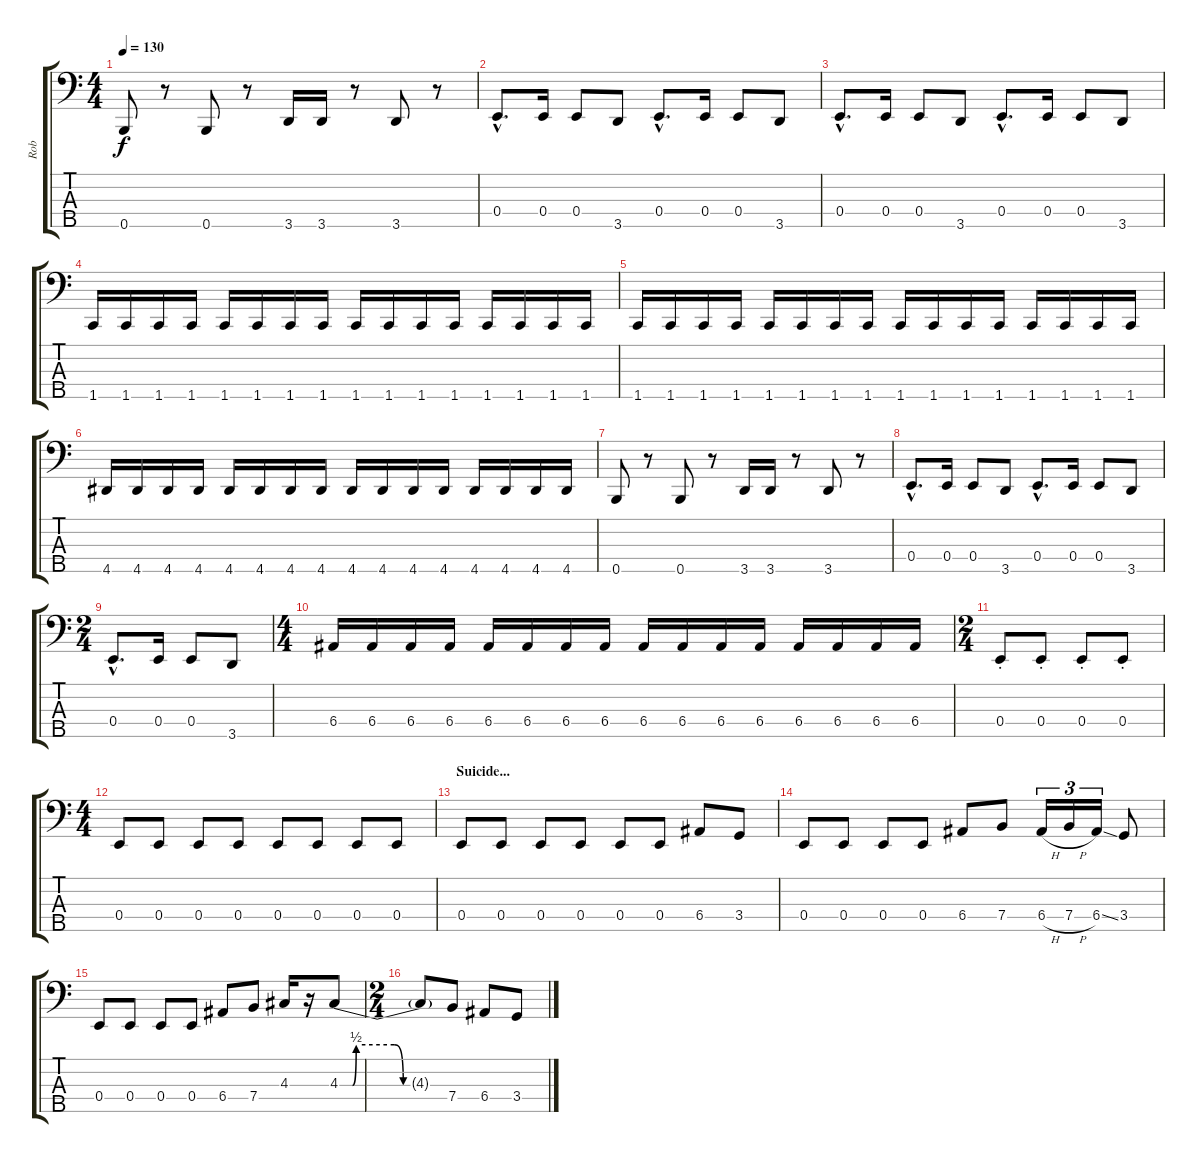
\track ("Rob" "Rob") {instrument electricbassfinger}
\staff {score tabs}
\tuning (G2 D2 A1 E1 B0) {hide}
\ts (4 4)
\tempo 130
\clef f4
\ks c
0.5.8{dy f} r.8 0.5.8 r.8 3.5.16 3.5.16 r.8 3.5.8 r.8 |
\section ("" "")
0.4{hac}.8{d} 0.4.16 0.4.8 3.5.8 0.4{hac}.8{d} 0.4.16 0.4.8 3.5.8 |
0.4{hac}.8{d} 0.4.16 0.4.8 3.5.8 0.4{hac}.8{d} 0.4.16 0.4.8 3.5.8 |
\section ("" "")
1.5.16 1.5.16 1.5.16 1.5.16 1.5.16 1.5.16 1.5.16 1.5.16 1.5.16 1.5.16 1.5.16 1.5.16 1.5.16 1.5.16 1.5.16 1.5.16 |
1.5.16 1.5.16 1.5.16 1.5.16 1.5.16 1.5.16 1.5.16 1.5.16 1.5.16 1.5.16 1.5.16 1.5.16 1.5.16 1.5.16 1.5.16 1.5.16 |
4.5.16 4.5.16 4.5.16 4.5.16 4.5.16 4.5.16 4.5.16 4.5.16 4.5.16 4.5.16 4.5.16 4.5.16 4.5.16 4.5.16 4.5.16 4.5.16 |
0.5.8 r.8 0.5.8 r.8 3.5.16 3.5.16 r.8 3.5.8 r.8 |
0.4{hac}.8{d} 0.4.16 0.4.8 3.5.8 0.4{hac}.8{d} 0.4.16 0.4.8 3.5.8 |
\ts (2 4)
0.4{hac}.8{d} 0.4.16 0.4.8 3.5.8 |
\ts (4 4)
6.4.16 6.4.16 6.4.16 6.4.16 6.4.16 6.4.16 6.4.16 6.4.16 6.4.16 6.4.16 6.4.16 6.4.16 6.4.16 6.4.16 6.4.16 6.4.16 |
\ts (2 4)
0.4{st}.8 0.4{st}.8 0.4{st}.8 0.4{st}.8 |
\ts (4 4)
0.4.8 0.4.8 0.4.8 0.4.8 0.4.8 0.4.8 0.4.8 0.4.8 |
\section ("" "Suicide...")
0.4.8 0.4.8 0.4.8 0.4.8 0.4.8 0.4.8 6.4.8 3.4.8 |
0.4.8 0.4.8 0.4.8 0.4.8 6.4.8 7.4.8 6.4{h}.16{tu (3 2)} 7.4{h}.16{tu (3 2)} 6.4{ss}.16{tu (3 2)} 3.4.8 |
0.4.8 0.4.8 0.4.8 0.4.8 6.4.8 7.4.8 4.3.16 r.16 4.3{be (custom 0 0 7 0 9 2 30 2 35 0 45 0 60 0)}.8 |
\ts (2 4)
4.3{t}.8 7.4.8 6.4.8 3.4.8
